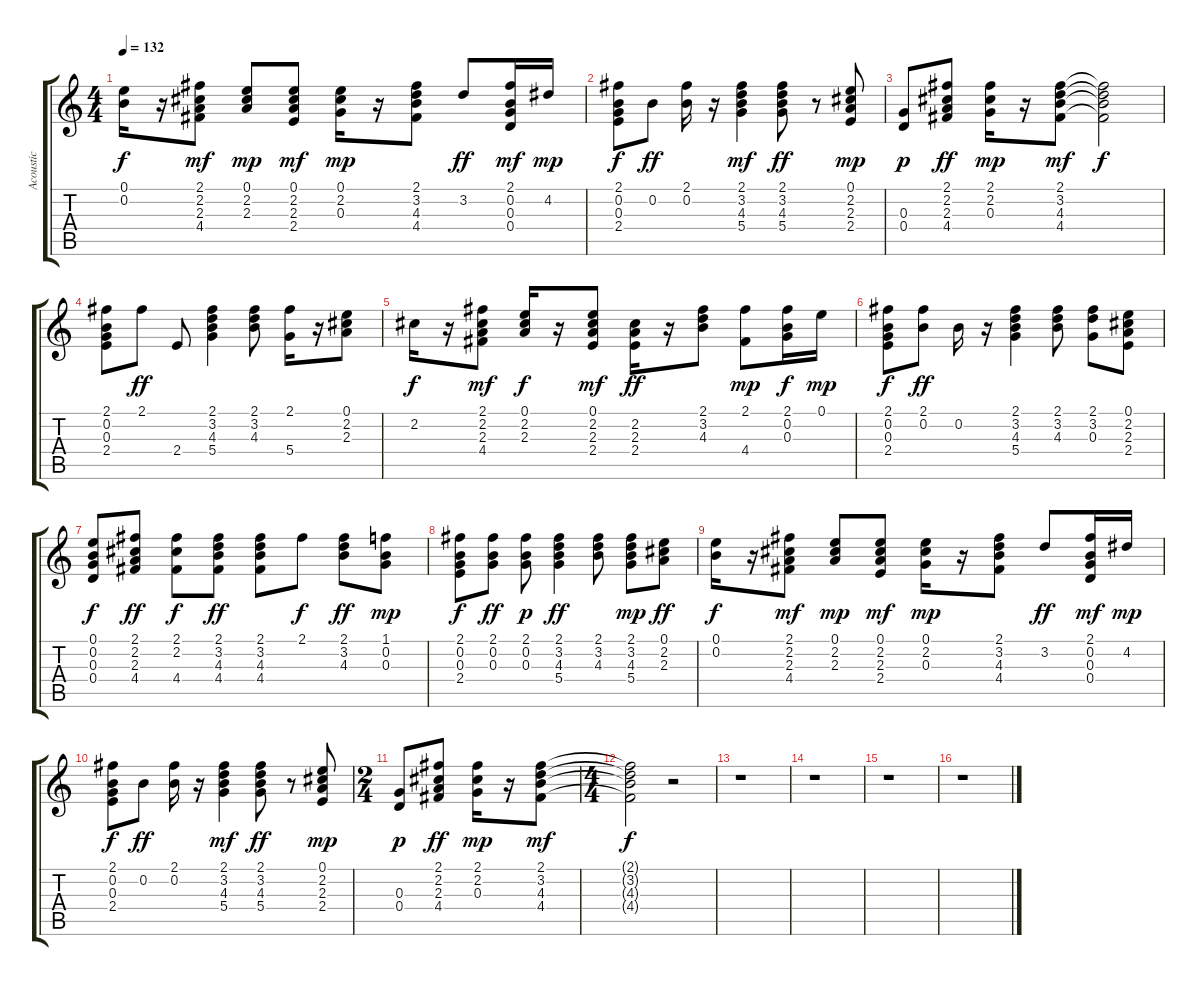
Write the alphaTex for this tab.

\track ("Acoustic" "Acoustic") {instrument acousticguitarsteel}
\staff {score tabs}
\tuning (E4 B3 G3 D3 A2 E2) {hide}
\ts (4 4)
\tempo 132
\clef g2
\ks c
(0.1 0.2).16{dy f} r.16 (2.1 2.2 2.3 4.4).8{dy mf} (0.1 2.2 2.3).8{dy mp} (0.1 2.2 2.3 2.4).8{dy mf} (0.1 2.2 0.3).16{dy mp} r.16 (2.1 3.2 4.3 4.4).8 3.2.8{dy ff} (2.1 0.2 0.3 0.4).16{dy mf} 4.2.16{dy mp} |
(2.1 0.2 0.3 2.4).8{dy f} 0.2.8{dy ff} (2.1 0.2).16 r.16 (2.1 3.2 4.3 5.4).4{dy mf} (2.1 3.2 4.3 5.4).8{dy ff} r.8 (0.1 2.2 2.3 2.4).8{dy mp} |
(0.3 0.4).8{dy p} (2.1 2.2 2.3 4.4).8{dy ff} (2.1 2.2 0.3).16{dy mp} r.16 (2.1 3.2 4.3 4.4).8{dy mf} (2.1{t} 3.2{t} 4.3{t} 4.4{t}).2{dy f} |
(2.1 0.2 0.3 2.4).8 2.1.8{dy ff} 2.4.8 (2.1 3.2 4.3 5.4).4 (2.1 3.2 4.3).8 (2.1 5.4).16 r.16 (0.1 2.2 2.3).8 |
2.2.16{dy f} r.16 (2.1 2.2 2.3 4.4).8{dy mf} (0.1 2.2 2.3).16{dy f} r.16 (0.1 2.2 2.3 2.4).8{dy mf} (2.2 2.3 2.4).16{dy ff} r.16 (2.1 3.2 4.3).8 (2.1 4.4).8{dy mp} (2.1 0.2 0.3).16{dy f} 0.1.16{dy mp} |
(2.1 0.2 0.3 2.4).8{dy f} (2.1 0.2).8{dy ff} 0.2.16 r.16 (2.1 3.2 4.3 5.4).4 (2.1 3.2 4.3).8 (2.1 3.2 0.3).8 (0.1 2.2 2.3 2.4).8 |
(0.1 0.2 0.3 0.4).8{dy f} (2.1 2.2 2.3 4.4).8{dy ff} (2.1 2.2 4.4).8{dy f} (2.1 3.2 4.3 4.4).8{dy ff} (2.1 3.2 4.3 4.4).8 2.1.8{dy f} (2.1 3.2 4.3).8{dy ff} (1.1 0.2 0.3).8{dy mp} |
(2.1 0.2 0.3 2.4).8{dy f} (2.1 0.2 0.3).8{dy ff} (2.1 0.2 0.3).8{dy p} (2.1 3.2 4.3 5.4).4{dy ff} (2.1 3.2 4.3).8 (2.1 3.2 4.3 5.4).8{dy mp} (0.1 2.2 2.3).8{dy ff} |
(0.1 0.2).16{dy f} r.16 (2.1 2.2 2.3 4.4).8{dy mf} (0.1 2.2 2.3).8{dy mp} (0.1 2.2 2.3 2.4).8{dy mf} (0.1 2.2 0.3).16{dy mp} r.16 (2.1 3.2 4.3 4.4).8 3.2.8{dy ff} (2.1 0.2 0.3 0.4).16{dy mf} 4.2.16{dy mp} |
(2.1 0.2 0.3 2.4).8{dy f} 0.2.8{dy ff} (2.1 0.2).16 r.16 (2.1 3.2 4.3 5.4).4{dy mf} (2.1 3.2 4.3 5.4).8{dy ff} r.8 (0.1 2.2 2.3 2.4).8{dy mp} |
\ts (2 4)
(0.3 0.4).8{dy p} (2.1 2.2 2.3 4.4).8{dy ff} (2.1 2.2 0.3).16{dy mp} r.16 (2.1 3.2 4.3 4.4).8{dy mf} |
\ts (4 4)
(2.1{t} 3.2{t} 4.3{t} 4.4{t}).2{dy f} r.2 |
r.1 |
r.1 |
r.1 |
r.1
